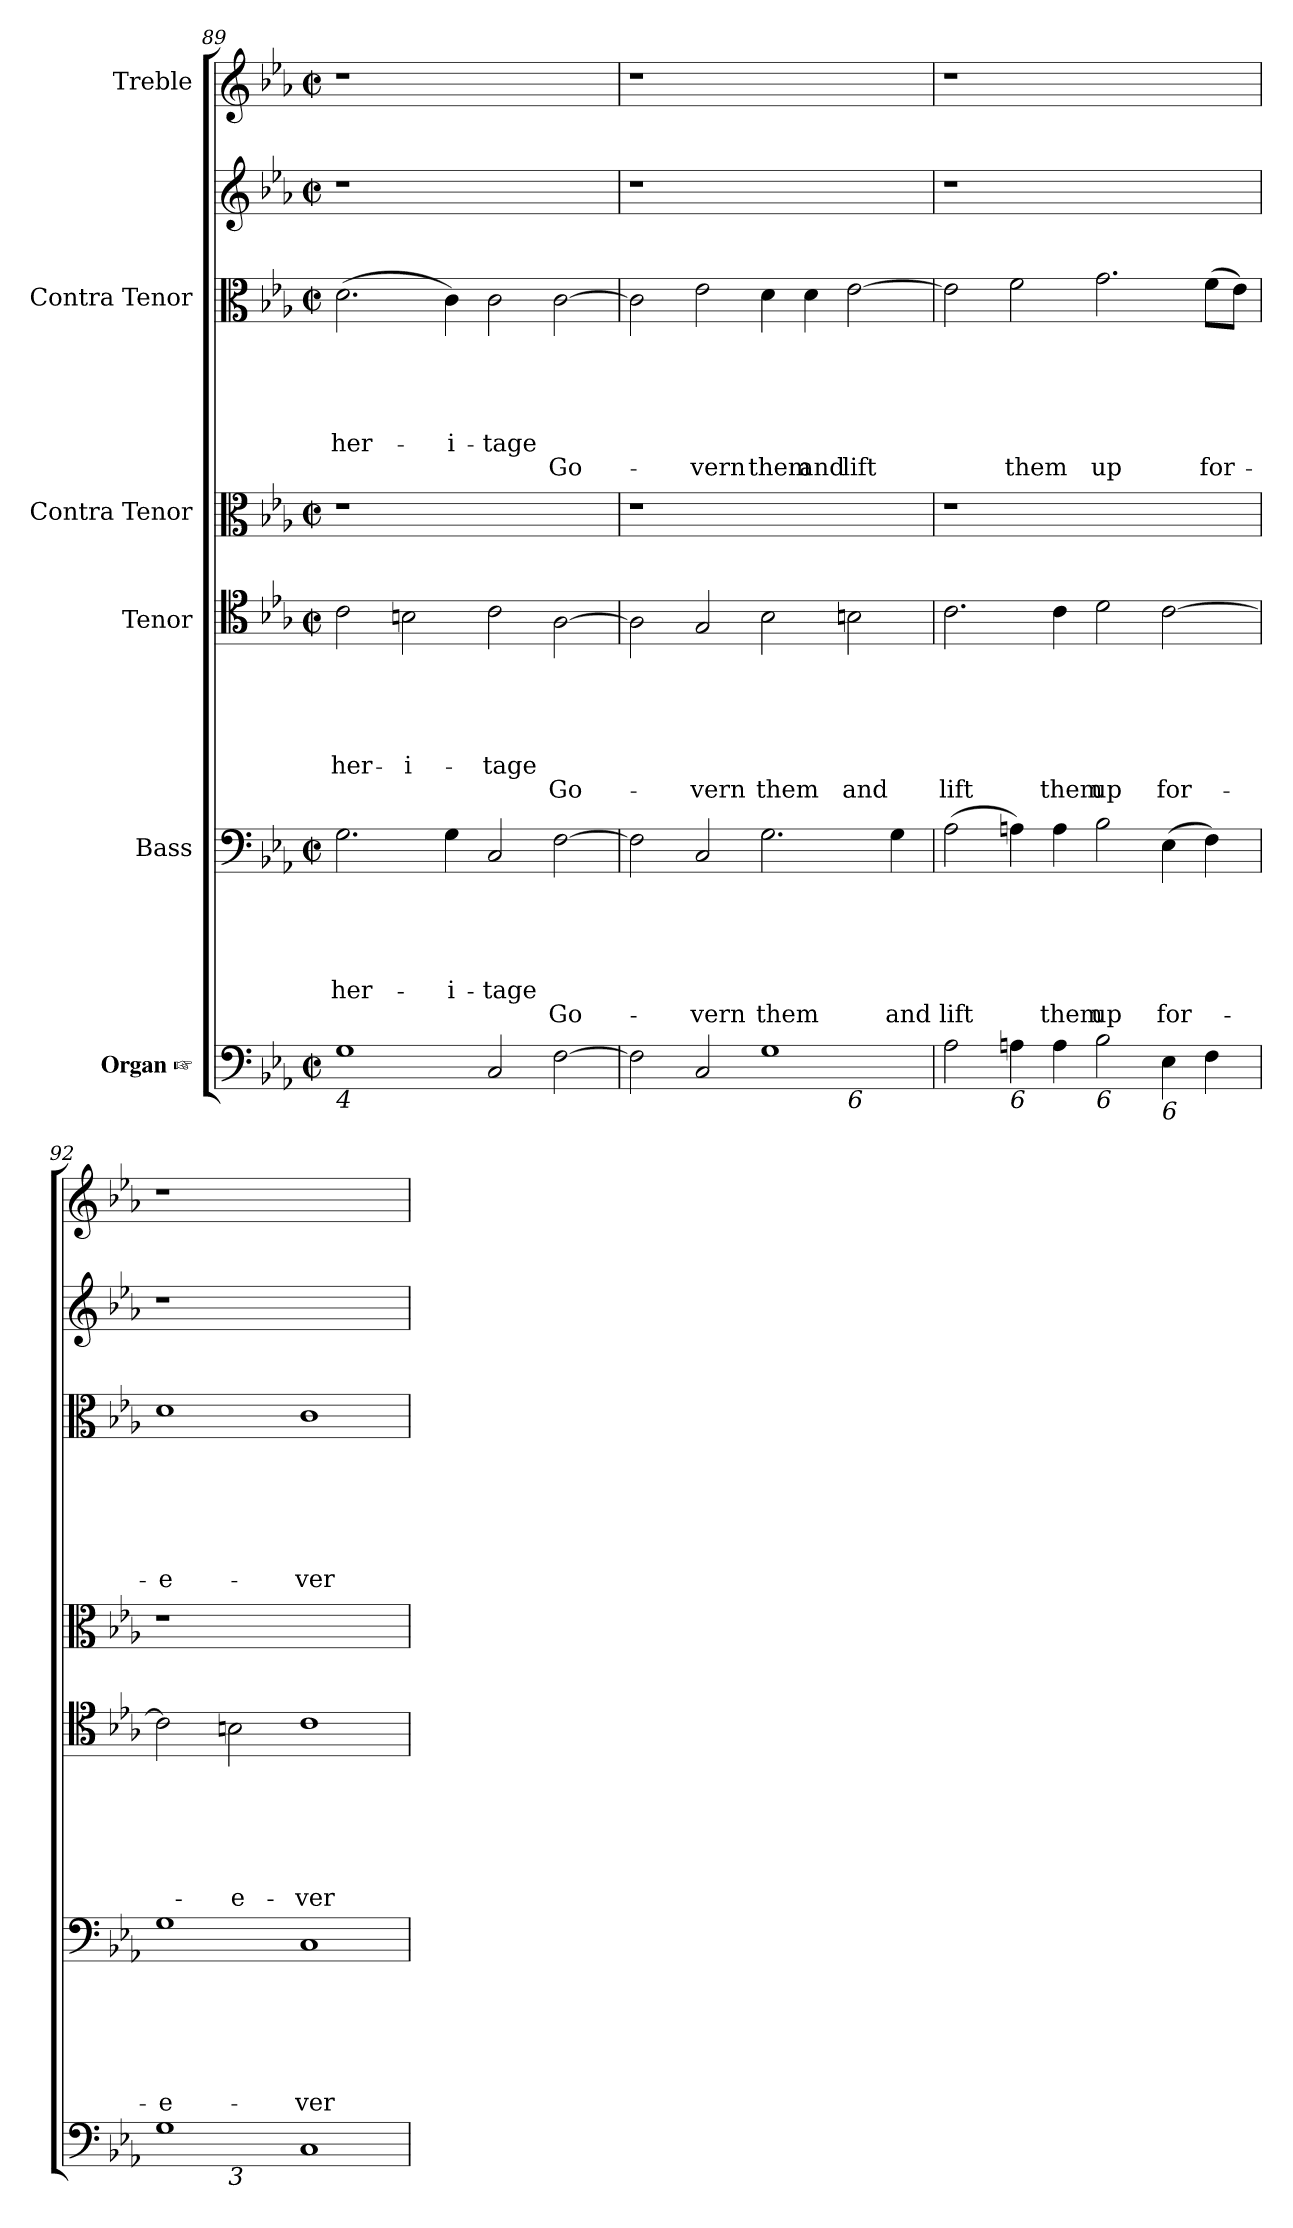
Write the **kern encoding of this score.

**kern	**kern	**text	**text	**text	**text	**text	**text	**kern	**text	**text	**text	**text	**text	**text	**kern	**kern	**text	**text	**text	**text	**text	**text	**kern	**kern
*part7	*part6	*part6	*part6	*part6	*part6	*part6	*part6	*part5	*part5	*part5	*part5	*part5	*part5	*part5	*part4	*part3	*part3	*part3	*part3	*part3	*part3	*part3	*part2	*part1
*staff7	*staff6	*staff6	*staff6	*staff6	*staff6	*staff6	*staff6	*staff5	*staff5	*staff5	*staff5	*staff5	*staff5	*staff5	*staff4	*staff3	*staff3	*staff3	*staff3	*staff3	*staff3	*staff3	*staff2	*staff1
*I"Organ     ☞	*I"Bass	*	*	*	*	*	*	*I"Tenor	*	*	*	*	*	*	*I"Contra Tenor	*I"Contra Tenor	*	*	*	*	*	*	*	*I"Treble
*clefF4	*clefF4	*	*	*	*	*	*	*clefC4	*	*	*	*	*	*	*clefC3	*clefC3	*	*	*	*	*	*	*clefG2	*clefG2
*k[b-e-a-]	*k[b-e-a-]	*	*	*	*	*	*	*k[b-e-a-]	*	*	*	*	*	*	*k[b-e-a-]	*k[b-e-a-]	*	*	*	*	*	*	*k[b-e-a-]	*k[b-e-a-]
*E-:	*E-:	*	*	*	*	*	*	*E-:	*	*	*	*	*	*	*E-:	*E-:	*	*	*	*	*	*	*E-:	*E-:
*M2/2	*M2/2	*	*	*	*	*	*	*M2/2	*	*	*	*	*	*	*M2/2	*M2/2	*	*	*	*	*	*	*M2/2	*M2/2
*met(c|)	*met(c|)	*	*	*	*	*	*	*met(c|)	*	*	*	*	*	*	*met(c|)	*met(c|)	*	*	*	*	*	*	*met(c|)	*met(c|)
=89	=89	=89	=89	=89	=89	=89	=89	=89	=89	=89	=89	=89	=89	=89	=89	=89	=89	=89	=89	=89	=89	=89	=89	=89
!LO:TX:b:i:t=4	!	!	!	!	!	!	!	!	!	!	!	!	!	!	!	!	!	!	!	!	!	!	!	!
!	!	!	!	!	!	!LO:LY:b	!	!	!	!	!	!	!LO:LY:b	!	!	!	!	!	!	!	!LO:LY:b	!	!	!
1G	2.G\	.	.	.	.	her-	.	2c\	.	.	.	.	her-	.	1r	(>2.d\	.	.	.	.	her-	.	1r	1r
!	!	!	!	!	!	!	!	!	!	!	!	!	!LO:LY:b	!	!	!	!	!	!	!	!	!	!	!
.	.	.	.	.	.	.	.	2Bn\	.	.	.	.	-i-	.	.	.	.	.	.	.	.	.	.	.
!	!	!	!	!	!	!LO:LY:b	!	!	!	!	!	!	!	!	!	!	!	!	!	!	!LO:LY:b	!	!	!
.	4G\	.	.	.	.	-i-	.	.	.	.	.	.	.	.	.	4c\)	.	.	.	.	-i-	.	.	.
!	!	!	!	!	!	!LO:LY:b	!	!	!	!	!	!	!LO:LY:b	!	!	!	!	!	!	!	!LO:LY:b	!	!	!
2C/	2C/	.	.	.	.	-tage	.	2c\	.	.	.	.	-tage	.	1ryy	2c\	.	.	.	.	-tage	.	1ryy	1ryy
!	!	!	!	!	!	!	!LO:LY:b	!	!	!	!	!	!	!LO:LY:b	!	!	!	!	!	!	!	!LO:LY:b	!	!
[2F\	[2F\	.	.	.	.	.	Go-	[2A-\	.	.	.	.	.	Go-	.	[2c\	.	.	.	.	.	Go-	.	.
=90	=90	=90	=90	=90	=90	=90	=90	=90	=90	=90	=90	=90	=90	=90	=90	=90	=90	=90	=90	=90	=90	=90	=90	=90
*^	*	*	*	*	*	*	*	*	*	*	*	*	*	*	*	*	*	*	*	*	*	*	*	*
2F\]	1.ryy	2F\]	.	.	.	.	.	.	2A-\]	.	.	.	.	.	.	1r	2c\]	.	.	.	.	.	.	1r	1r
!	!	!	!	!	!	!	!	!LO:LY:b	!	!	!	!	!	!	!LO:LY:b	!	!	!	!	!	!	!	!LO:LY:b	!	!
2C/	.	2C/	.	.	.	.	.	-vern	2G/	.	.	.	.	.	-vern	.	2e-\	.	.	.	.	.	-vern	.	.
!	!	!	!	!	!	!	!	!LO:LY:b	!	!	!	!	!	!	!LO:LY:b	!	!	!	!	!	!	!	!LO:LY:b	!	!
1G	.	2.G\	.	.	.	.	.	them	2B-\	.	.	.	.	.	them	1ryy	4d\	.	.	.	.	.	them	1ryy	1ryy
!	!	!	!	!	!	!	!	!	!	!	!	!	!	!	!	!	!	!	!	!	!	!	!LO:LY:b	!	!
.	.	.	.	.	.	.	.	.	.	.	.	.	.	.	.	.	4d\	.	.	.	.	.	and	.	.
!	!LO:TX:b:i:t=6	!	!	!	!	!	!	!	!	!	!	!	!	!	!	!	!	!	!	!	!	!	!	!	!
!	!	!	!	!	!	!	!	!	!	!	!	!	!	!	!LO:LY:b	!	!	!	!	!	!	!	!LO:LY:b	!	!
.	2ryy	.	.	.	.	.	.	.	2Bn\	.	.	.	.	.	and	.	[2e-\	.	.	.	.	.	lift	.	.
!	!	!	!	!	!	!	!	!LO:LY:b	!	!	!	!	!	!	!	!	!	!	!	!	!	!	!	!	!
.	.	4G\	.	.	.	.	.	and	.	.	.	.	.	.	.	.	.	.	.	.	.	.	.	.	.
!!LO:PB:g=z
=91	=91	=91	=91	=91	=91	=91	=91	=91	=91	=91	=91	=91	=91	=91	=91	=91	=91	=91	=91	=91	=91	=91	=91	=91	=91
!	!	!	!	!	!	!	!	!LO:LY:b	!	!	!	!	!	!	!LO:LY:b	!	!	!	!	!	!	!	!	!	!
*v	*v	*	*	*	*	*	*	*	*	*	*	*	*	*	*	*	*	*	*	*	*	*	*	*	*
2A-\	(>2A-\	.	.	.	.	.	lift	2.c\	.	.	.	.	.	lift	1r	2e-\]	.	.	.	.	.	.	1r	1r
!LO:TX:b:i:t=6	!	!	!	!	!	!	!	!	!	!	!	!	!	!	!	!	!	!	!	!	!	!	!	!
!	!	!	!	!	!	!	!	!	!	!	!	!	!	!	!	!	!	!	!	!	!	!LO:LY:b	!	!
4An\	4An\)	.	.	.	.	.	.	.	.	.	.	.	.	.	.	2f\	.	.	.	.	.	them	.	.
!	!	!	!	!	!	!	!LO:LY:b	!	!	!	!	!	!	!LO:LY:b	!	!	!	!	!	!	!	!	!	!
4A\	4A\	.	.	.	.	.	them	4c\	.	.	.	.	.	them	.	.	.	.	.	.	.	.	.	.
!LO:TX:b:i:t=6	!	!	!	!	!	!	!	!	!	!	!	!	!	!	!	!	!	!	!	!	!	!	!	!
!	!	!	!	!	!	!	!LO:LY:b	!	!	!	!	!	!	!LO:LY:b	!	!	!	!	!	!	!	!LO:LY:b	!	!
2B-\	2B-\	.	.	.	.	.	up	2d\	.	.	.	.	.	up	1ryy	2.g\	.	.	.	.	.	up	1ryy	1ryy
!LO:TX:b:i:t=6	!	!	!	!	!	!	!	!	!	!	!	!	!	!	!	!	!	!	!	!	!	!	!	!
!	!	!	!	!	!	!	!LO:LY:b	!	!	!	!	!	!	!LO:LY:b	!	!	!	!	!	!	!	!	!	!
4E-\	(>4E-\	.	.	.	.	.	for-	[2c\	.	.	.	.	.	for-	.	.	.	.	.	.	.	.	.	.
!	!	!	!	!	!	!	!	!	!	!	!	!	!	!	!	!	!	!	!	!	!	!LO:LY:b	!	!
4F\	4F\)	.	.	.	.	.	.	.	.	.	.	.	.	.	.	(>8f\L	.	.	.	.	.	for-	.	.
.	.	.	.	.	.	.	.	.	.	.	.	.	.	.	.	8e-\J)	.	.	.	.	.	.	.	.
=92	=92	=92	=92	=92	=92	=92	=92	=92	=92	=92	=92	=92	=92	=92	=92	=92	=92	=92	=92	=92	=92	=92	=92	=92
!LO:TX:b:i:t=4	!	!	!	!	!	!	!	!	!	!	!	!	!	!	!	!	!	!	!	!	!	!	!	!
!	!	!	!	!	!	!	!LO:LY:b	!	!	!	!	!	!	!	!	!	!	!	!	!	!	!LO:LY:b	!	!
*^	*	*	*	*	*	*	*	*	*	*	*	*	*	*	*	*	*	*	*	*	*	*	*	*
1G	2ryy	1G	.	.	.	.	.	-e-	2c\]	.	.	.	.	.	.	1r	1d	.	.	.	.	.	-e-	1r	1r
!	!LO:TX:b:i:t=3	!	!	!	!	!	!	!	!	!	!	!	!	!	!	!	!	!	!	!	!	!	!	!	!
!	!	!	!	!	!	!	!	!	!	!	!	!	!	!	!LO:LY:b	!	!	!	!	!	!	!	!	!	!
.	1.ryy	.	.	.	.	.	.	.	2Bn\	.	.	.	.	.	-e-	.	.	.	.	.	.	.	.	.	.
!	!	!	!	!	!	!	!	!LO:LY:b	!	!	!	!	!	!	!LO:LY:b	!	!	!	!	!	!	!	!LO:LY:b	!	!
1C	.	1C	.	.	.	.	.	-ver	1c	.	.	.	.	.	-ver	1ryy	1c	.	.	.	.	.	-ver	1ryy	1ryy
*v	*v	*	*	*	*	*	*	*	*	*	*	*	*	*	*	*	*	*	*	*	*	*	*	*	*
=	=	=	=	=	=	=	=	=	=	=	=	=	=	=	=	=	=	=	=	=	=	=	=	=
*-	*-	*-	*-	*-	*-	*-	*-	*-	*-	*-	*-	*-	*-	*-	*-	*-	*-	*-	*-	*-	*-	*-	*-	*-
